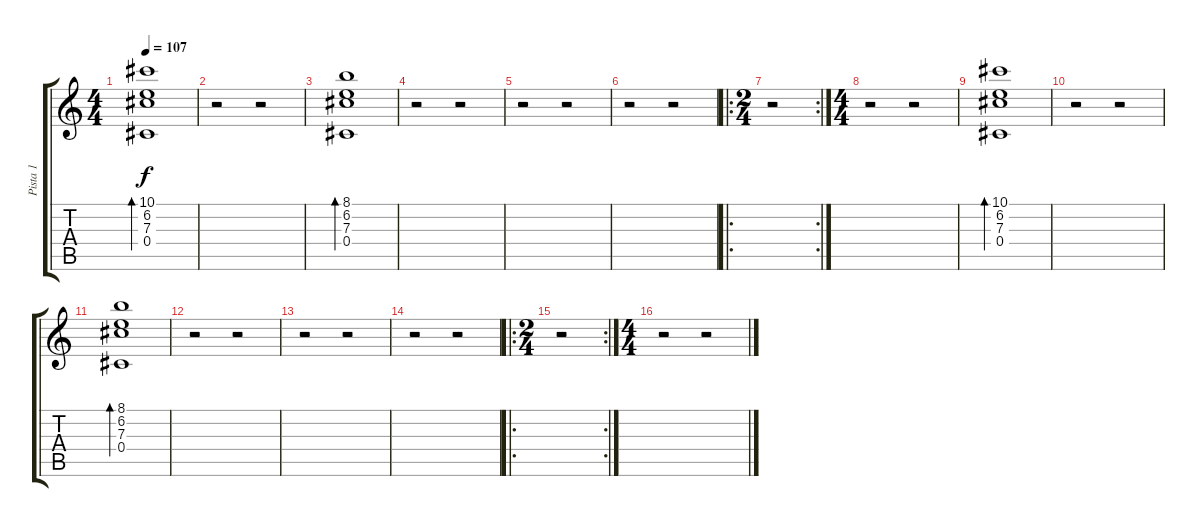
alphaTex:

\track ("Pista 1" "Pista 1") {instrument acousticguitarsteel}
\staff {score tabs}
\tuning (Eb4 Bb3 Gb3 Db3 Ab2 Eb2) {hide}
\ts (4 4)
\tempo 107
\clef g2
\ks c
(10.1 6.2 7.3 0.4).1{bd 480 dy f instrument acousticguitarsteel} |
r.2 r.2 |
(8.1 6.2 7.3 0.4).1{bd 480} |
r.2 r.2 |
r.2 r.2 |
r.2 r.2 |
\ro
\rc 2
\ts (2 4)
r.2 |
\ts (4 4)
r.2 r.2 |
(10.1 6.2 7.3 0.4).1{bd 480} |
r.2 r.2 |
(8.1 6.2 7.3 0.4).1{bd 480} |
r.2 r.2 |
r.2 r.2 |
r.2 r.2 |
\ro
\rc 2
\ts (2 4)
r.2 |
\ts (4 4)
r.2 r.2
